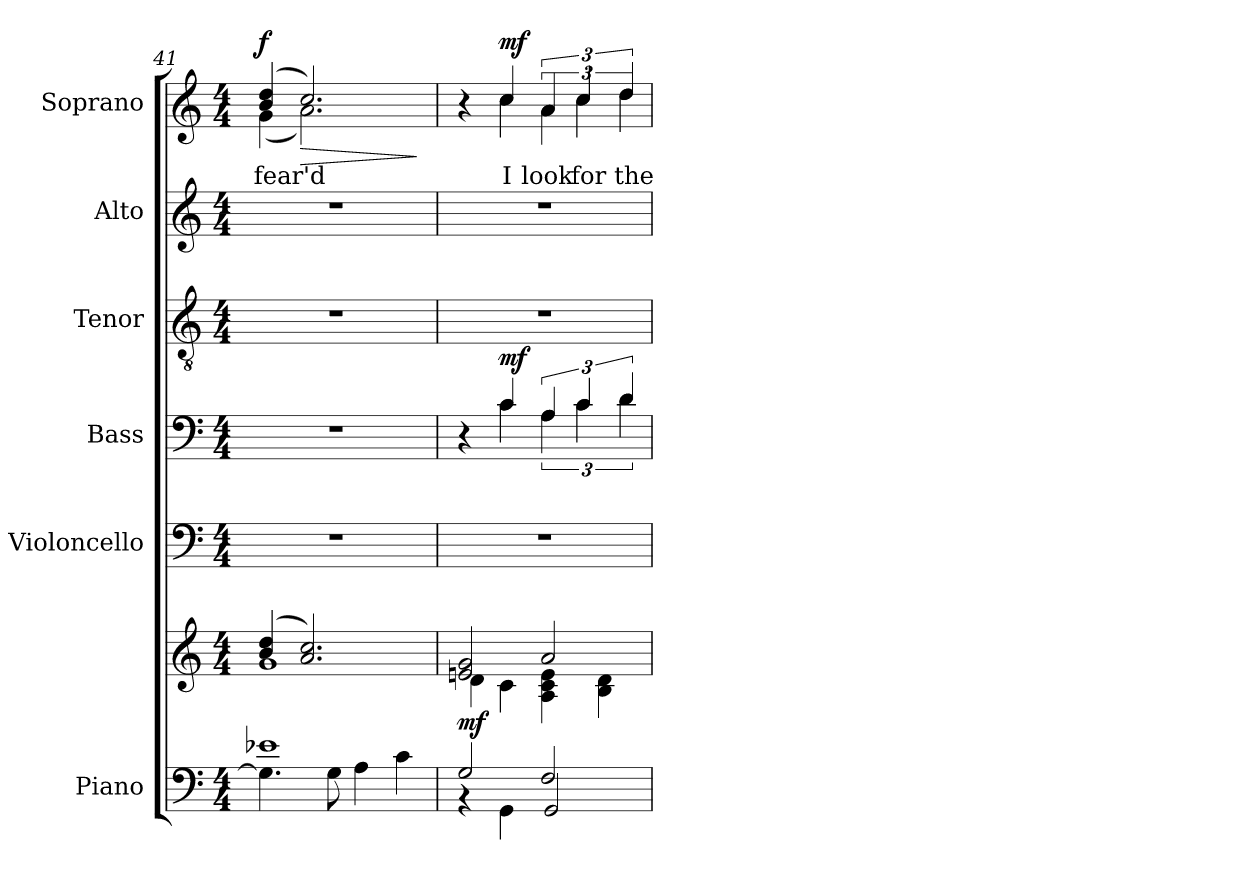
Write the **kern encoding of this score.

**kern	**kern	**dynam	**kern	**kern	**dynam	**kern	**kern	**kern	**text	**dynam
*part6	*part6	*part6	*part5	*part4	*part4	*part3	*part2	*part1	*part1	*part1
*staff7	*staff6	*staff6/7	*staff5	*staff4	*staff4	*staff3	*staff2	*staff1	*staff1	*staff1
*I"Piano	*	*	*I"Violoncello	*I"Bass	*	*I"Tenor	*I"Alto	*I"Soprano	*	*
*I'Pno	*	*	*I'Vc.	*	*	*	*	*	*	*
*clefF4	*clefG2	*	*clefF4	*clefF4	*	*clefGv2	*clefG2	*clefG2	*	*
*k[]	*k[]	*	*k[]	*k[]	*	*k[]	*k[]	*k[]	*	*
*M4/4	*M4/4	*	*M4/4	*M4/4	*	*M4/4	*M4/4	*M4/4	*	*
=41	=41	=41	=41	=41	=41	=41	=41	=41	=41	=41
*^	*^	*	*	*	*	*	*	*	*	*
!	!	!	!	!	!	!	!	!	!	!	!LO:LY:b	!LO:DY:a
*	*	*	*	*	*	*	*	*	*	*^	*	*
1e-X	4.G\]	(>4b/ 4dd/	1g	.	1r	1r	.	1r	1r	(>4b/ 4dd/	(<4g\	fear'd	f
!	!	!	!	!	!	!	!	!	!	!	!	!	!LO:HP:b
.	.	2.a/ 2.cc/)	.	.	.	.	.	.	.	2.cc/)	2.a\)	.	>
.	8G\	.	.	.	.	.	.	.	.	.	.	.	.
.	4A\	.	.	.	.	.	.	.	.	.	.	.	.
.	4c\	.	.	.	.	.	.	.	.	.	.	.	.
*v	*v	*	*	*	*	*	*	*	*	*v	*v	*	*
*	*v	*v	*	*	*	*	*	*	*	*	*
.	.	.	.	.	.	.	.	.	.	]
=42	=42	=42	=42	=42	=42	=42	=42	=42	=42	=42
*^	*^	*	*	*^	*	*	*	*^	*	*
!	!	!	!	!LO:DY:a=2	!	!	!	!	!	!	!	!	!	!
2G/	4r	2en/ 2g/	4d\	mf	1r	4r	4ryy	.	1r	1r	4r	4ryy	.	.
!	!	!	!	!	!	!	!	!LO:DY:a	!	!	!	!	!LO:LY:b	!LO:DY:a
.	4GG\	.	4c\	.	.	4c/	4c\	mf	.	.	4cc/	4cc\	I	mf
!	!	!	!	!	!	!	!	!	!	!	!	!	!LO:LY:b	!
2F/	2GG/	2a/	4A\ 4c\ 4e\	.	.	6A/	6A\	.	.	.	6a/	6a\	look	.
!	!	!	!	!	!	!	!	!	!	!	!	!	!LO:LY:b	!
.	.	.	.	.	.	6c/	6c\	.	.	.	6cc/	6cc\	for	.
.	.	.	4B\ 4d\	.	.	.	.	.	.	.	.	.	.	.
!	!	!	!	!	!	!	!	!	!	!	!	!	!LO:LY:b	!
.	.	.	.	.	.	6d/	6d\	.	.	.	6dd/	6dd\	the	.
*v	*v	*	*	*	*	*v	*v	*	*	*	*v	*v	*	*
*	*v	*v	*	*	*	*	*	*	*	*	*
=	=	=	=	=	=	=	=	=	=	=
*-	*-	*-	*-	*-	*-	*-	*-	*-	*-	*-
